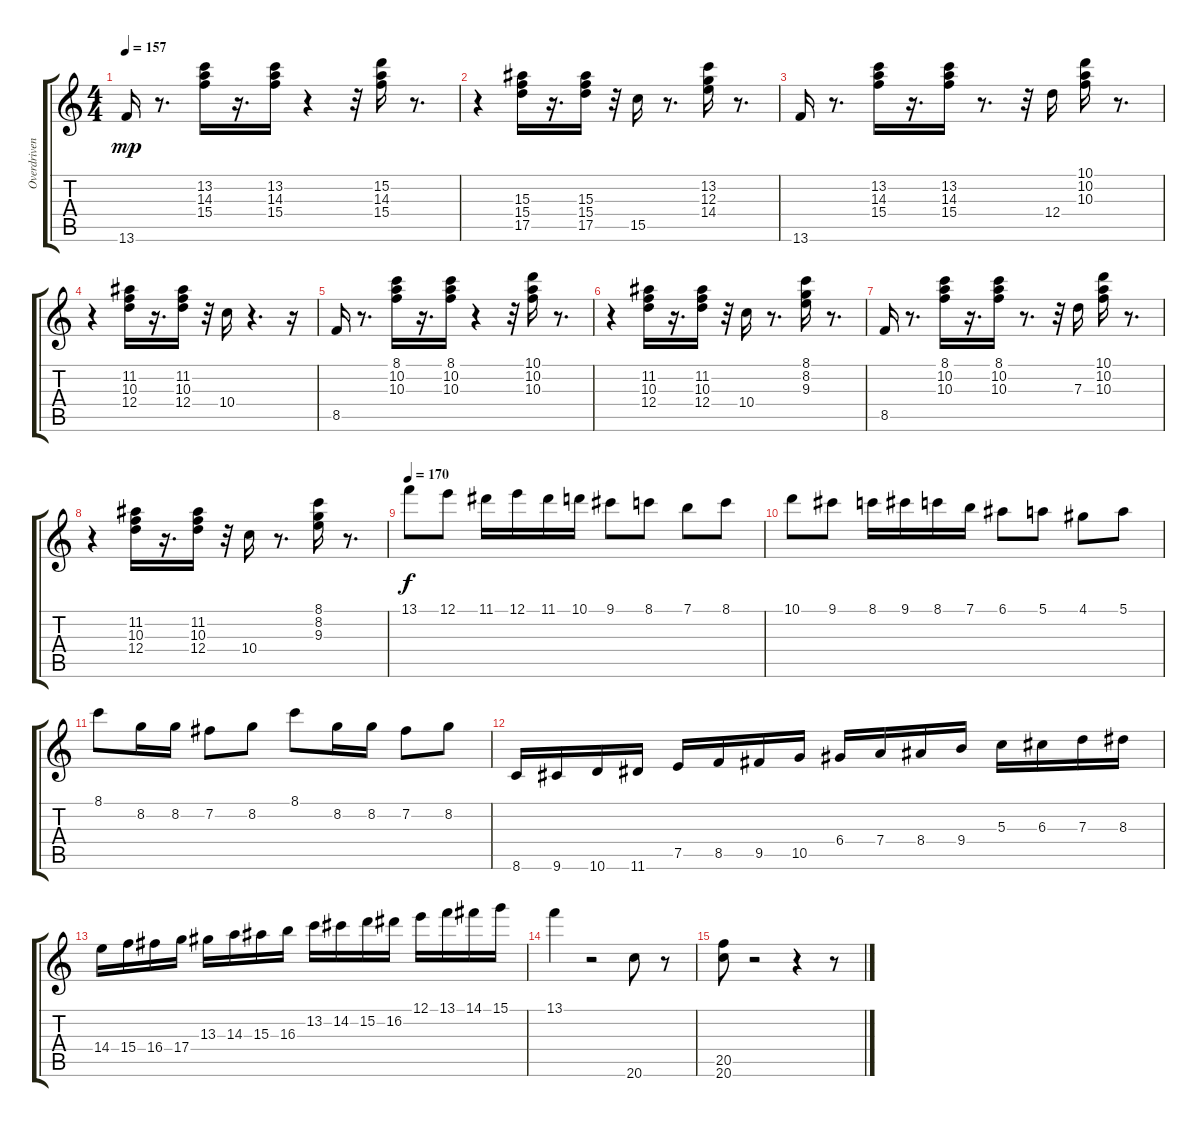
\track ("Overdriven Guitar" "Overdriven") {instrument distortionguitar}
\staff {score tabs}
\tuning (E4 B3 G3 D3 A2 E2) {hide}
\ts (4 4)
\tempo 157
\tempo 130
\tempo 157
\clef g2
\ks c
13.6.16{dy mp instrument distortionguitar} r.8{d} (13.2 14.3 15.4).16 r.16{d} (13.2 14.3 15.4).16 r.4 r.32 (15.2 14.3 15.4).16 r.8{d} |
r.4 (15.3 15.4 17.5).16 r.16{d} (15.3 15.4 17.5).16 r.32 15.5.16 r.8{d} (13.2 12.3 14.4).16 r.8{d} |
13.6.16 r.8{d} (13.2 14.3 15.4).16 r.16{d} (13.2 14.3 15.4).16 r.8{d} r.32 12.4.16 (10.1 10.2 10.3).16 r.8{d} |
r.4 (11.2 10.3 12.4).16 r.16{d} (11.2 10.3 12.4).16 r.32 10.4.16 r.4{d} r.16 |
8.5.16 r.8{d} (8.1 10.2 10.3).16 r.16{d} (8.1 10.2 10.3).16 r.4 r.32 (10.1 10.2 10.3).16 r.8{d} |
r.4 (11.2 10.3 12.4).16 r.16{d} (11.2 10.3 12.4).16 r.32 10.4.16 r.8{d} (8.1 8.2 9.3).16 r.8{d} |
8.5.16 r.8{d} (8.1 10.2 10.3).16 r.16{d} (8.1 10.2 10.3).16 r.8{d} r.32 7.3.16 (10.1 10.2 10.3).16 r.8{d} |
r.4 (11.2 10.3 12.4).16 r.16{d} (11.2 10.3 12.4).16 r.32 10.4.16 r.8{d} (8.1 8.2 9.3).16 r.8{d} |
\tempo 170
13.1.8{dy f} 12.1.8 11.1.16 12.1.16 11.1.16 10.1.16 9.1.8 8.1.8 7.1.8 8.1.8 |
10.1.8 9.1.8 8.1.16 9.1.16 8.1.16 7.1.16 6.1.8 5.1.8 4.1.8 5.1.8 |
8.1.8 8.2.16 8.2.16 7.2.8 8.2.8 8.1.8 8.2.16 8.2.16 7.2.8 8.2.8 |
8.6.16 9.6.16 10.6.16 11.6.16 7.5.16 8.5.16 9.5.16 10.5.16 6.4.16 7.4.16 8.4.16 9.4.16 5.3.16 6.3.16 7.3.16 8.3.16 |
14.4.16 15.4.16 16.4.16 17.4.16 13.3.16 14.3.16 15.3.16 16.3.16 13.2.16 14.2.16 15.2.16 16.2.16 12.1.16 13.1.16 14.1.16 15.1.16 |
13.1.4 r.2 20.6.8 r.8 |
(20.5 20.6).8 r.2 r.4 r.8
